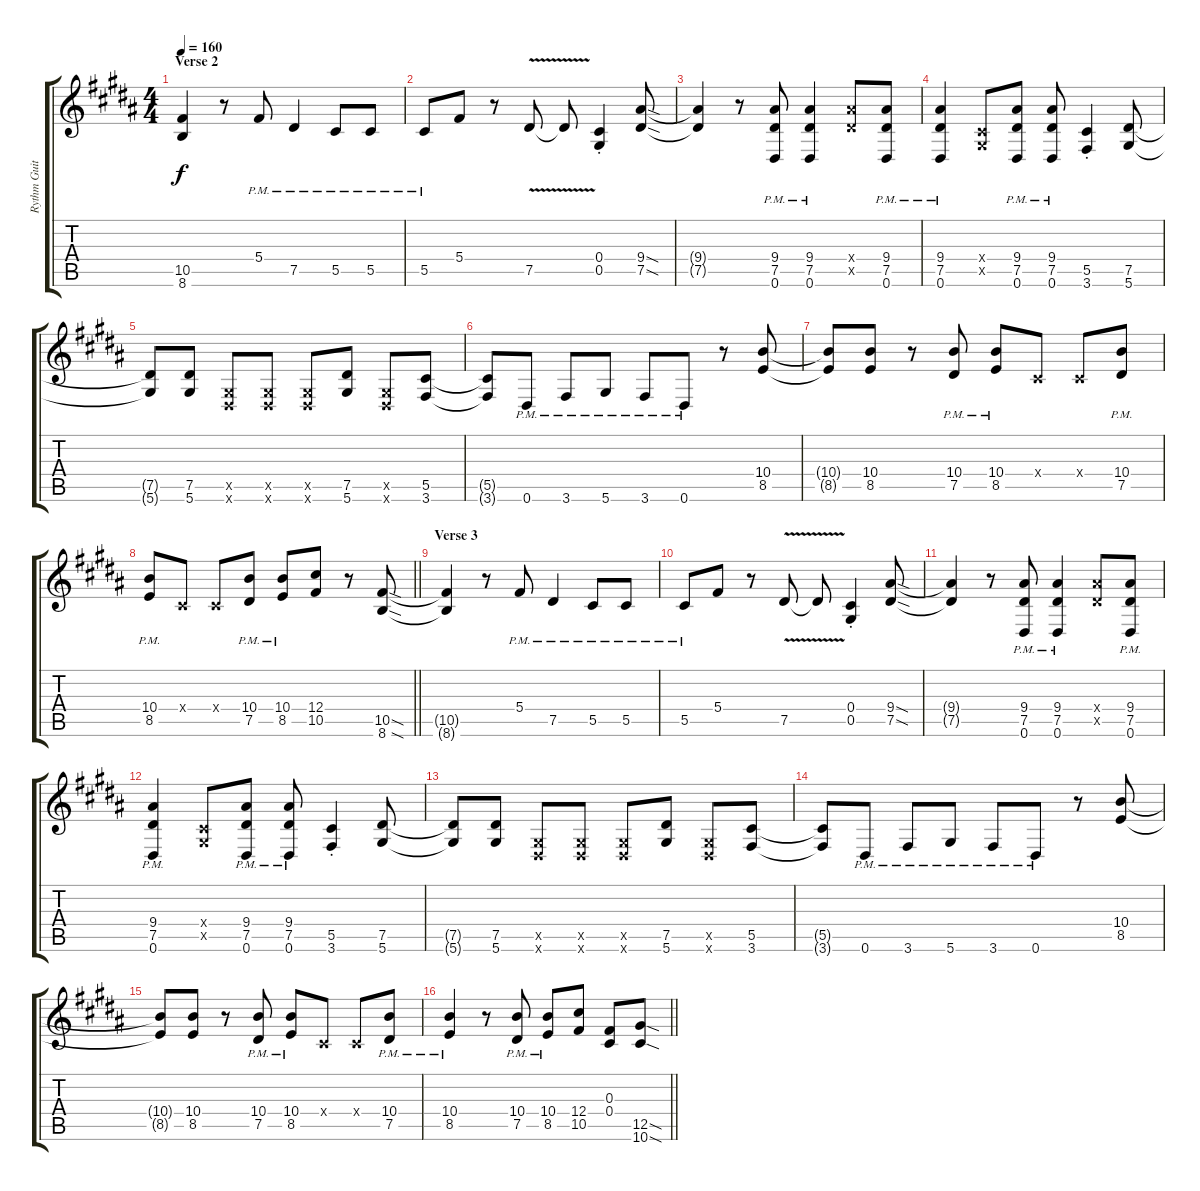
\track ("Rythm Guitar" "Rythm Guit") {instrument overdrivenguitar}
\staff {score tabs}
\tuning (Eb4 Bb3 Gb3 Db3 Ab2 Eb2) {hide}
\ts (4 4)
\section ("" "Verse 2")
\tempo 160
\clef g2
\ks b
(10.5{t} 8.6{t}).4{dy f} r.8 5.4{pm}.8 7.5{pm}.4 5.5{pm}.8 5.5{pm}.8 |
5.5{pm}.8 5.4.8 r.8 7.5{v}.8 7.5{t}.8 (0.4{st} 0.5{st}).4 (9.4{sod} 7.5{sod}).8 |
(9.4{t} 7.5{t}).4 r.8 (9.4{pm} 7.5{pm} 0.6{pm}).8 (9.4{pm} 7.5{pm} 0.6{pm}).4 (9.4{x} 7.5{x}).8 (9.4{pm} 7.5{pm} 0.6{pm}).8 |
(9.4{pm} 7.5{pm} 0.6{pm}).4 (0.4{x} 0.5{x}).8 (9.4{pm} 7.5{pm} 0.6{pm}).8 (9.4{pm} 7.5{pm} 0.6{pm}).8 (5.5{st} 3.6{st}).4 (7.5 5.6).8 |
(7.5{t} 5.6{t}).8 (7.5 5.6).8 (0.5{x} 0.6{x}).8 (0.5{x} 0.6{x}).8 (0.5{x} 0.6{x}).8 (7.5 5.6).8 (0.5{x} 0.6{x}).8 (5.5 3.6).8 |
(5.5{t} 3.6{t}).8 0.6{pm}.8 3.6{pm}.8 5.6{pm}.8 3.6{pm}.8 0.6{pm}.8 r.8 (10.4 8.5).8 |
(10.4{t} 8.5{t}).8 (10.4 8.5).8 r.8 (10.4{pm} 7.5{pm}).8 (10.4{pm} 8.5{pm}).8 0.4{x}.8 0.4{x}.8 (10.4{pm} 7.5{pm}).8 |
\barLineRight lightlight
(10.4{pm} 8.5{pm}).8 0.4{x}.8 0.4{x}.8 (10.4{pm} 7.5{pm}).8 (10.4{pm} 8.5{pm}).8 (12.4 10.5).8 r.8 (10.5{sod} 8.6{sod}).8 |
\section ("" "Verse 3")
(10.5{t} 8.6{t}).4 r.8 5.4{pm}.8 7.5{pm}.4 5.5{pm}.8 5.5{pm}.8 |
5.5{pm}.8 5.4.8 r.8 7.5{v}.8 7.5{t}.8 (0.4{st} 0.5{st}).4 (9.4{sod} 7.5{sod}).8 |
(9.4{t} 7.5{t}).4 r.8 (9.4{pm} 7.5{pm} 0.6{pm}).8 (9.4{pm} 7.5{pm} 0.6{pm}).4 (9.4{x} 7.5{x}).8 (9.4{pm} 7.5{pm} 0.6{pm}).8 |
(9.4{pm} 7.5{pm} 0.6{pm}).4 (0.4{x} 0.5{x}).8 (9.4{pm} 7.5{pm} 0.6{pm}).8 (9.4{pm} 7.5{pm} 0.6{pm}).8 (5.5{st} 3.6{st}).4 (7.5 5.6).8 |
(7.5{t} 5.6{t}).8 (7.5 5.6).8 (0.5{x} 0.6{x}).8 (0.5{x} 0.6{x}).8 (0.5{x} 0.6{x}).8 (7.5 5.6).8 (0.5{x} 0.6{x}).8 (5.5 3.6).8 |
(5.5{t} 3.6{t}).8 0.6{pm}.8 3.6{pm}.8 5.6{pm}.8 3.6{pm}.8 0.6{pm}.8 r.8 (10.4 8.5).8 |
(10.4{t} 8.5{t}).8 (10.4 8.5).8 r.8 (10.4{pm} 7.5{pm}).8 (10.4{pm} 8.5{pm}).8 0.4{x}.8 0.4{x}.8 (10.4{pm} 7.5{pm}).8 |
\barLineRight lightlight
(10.4{pm} 8.5{pm}).4 r.8 (10.4{pm} 7.5{pm}).8 (10.4{pm} 8.5{pm}).8 (12.4 10.5).8 (0.3 0.4).8 (12.5{sod} 10.6{sod}).8
